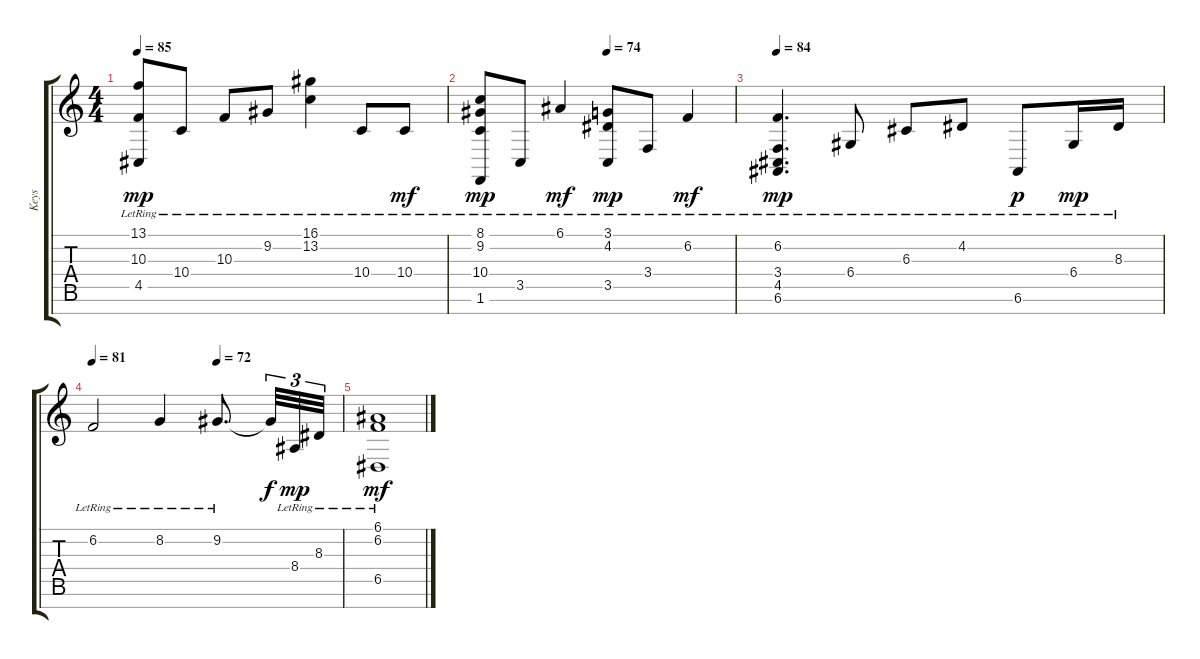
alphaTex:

\track ("Keys" "Keys") {instrument acousticgrandpiano}
\staff {score tabs}
\tuning (E4 B3 G3 D3 A2 E2 B1) {hide}
\ts (4 4)
\tempo 85
\clef g2
\ks c
(13.1{lr} 10.3{lr} 4.5{lr}).8{dy mp} 10.4{lr}.8 10.3{lr}.8 9.2{lr}.8 (16.1{lr} 13.2{lr}).4 10.4{lr}.8 10.4{lr}.8{dy mf} |
\tempo (74 0.5)
(8.1{lr} 9.2{lr} 10.4 1.6{lr}).8{dy mp} 3.5{lr}.8 6.1{lr}.4{dy mf} (3.1{lr} 4.2{lr} 3.5{lr}).8{dy mp} 3.4{lr}.8 6.2{lr}.4{dy mf} |
\tempo 84
(6.2{lr} 3.4{lr} 4.5{lr} 6.6{lr}).4{d dy mp} 6.4{lr}.8 6.3{lr}.8 4.2{lr}.8 6.6{lr}.8{dy p} 6.4{lr}.16{dy mp} 8.3{lr}.16 |
\tempo 81
\tempo (72 0.5)
6.2{lr}.2 8.2{lr}.4 9.2{lr}.8{d} 9.2{t}.32{tu (3 2) dy f} 8.4{lr}.32{tu (3 2) dy mp} 8.3{lr}.32{tu (3 2)} |
(6.1{lr} 6.2{lr} 6.5{lr}).1{dy mf}
